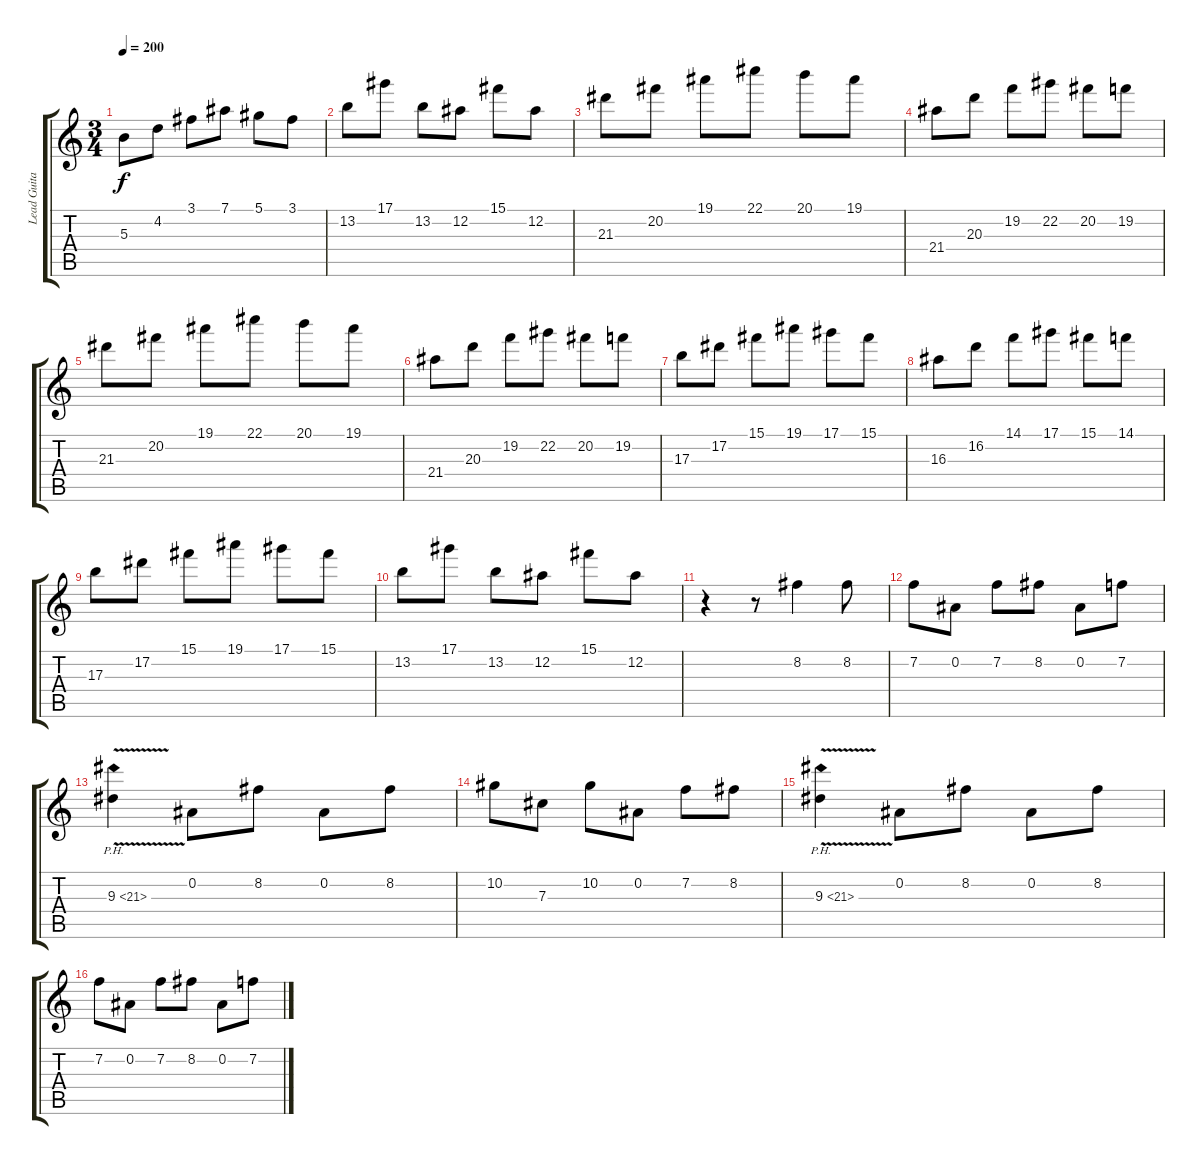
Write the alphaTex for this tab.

\track ("Lead Guitar" "Lead Guita") {instrument acousticguitarsteel}
\staff {score tabs}
\tuning (Eb4 Bb3 Gb3 Db3 Ab2 Eb2) {hide}
\ts (3 4)
\tempo 200
\clef g2
\ks c
5.3.8{dy f} 4.2.8 3.1.8 7.1.8 5.1.8 3.1.8 |
13.2.8 17.1.8 13.2.8 12.2.8 15.1.8 12.2.8 |
21.3.8 20.2.8 19.1.8 22.1.8 20.1.8 19.1.8 |
21.4.8 20.3.8 19.2.8 22.2.8 20.2.8 19.2.8 |
21.3.8 20.2.8 19.1.8 22.1.8 20.1.8 19.1.8 |
21.4.8 20.3.8 19.2.8 22.2.8 20.2.8 19.2.8 |
17.3.8 17.2.8 15.1.8 19.1.8 17.1.8 15.1.8 |
16.3.8 16.2.8 14.1.8 17.1.8 15.1.8 14.1.8 |
17.3.8 17.2.8 15.1.8 19.1.8 17.1.8 15.1.8 |
13.2.8 17.1.8 13.2.8 12.2.8 15.1.8 12.2.8 |
r.4 r.8 8.2.4 8.2.8 |
7.2.8 0.2.8 7.2.8 8.2.8 0.2.8 7.2.8 |
9.3{ph 12 v}.4 0.2.8 8.2.8 0.2.8 8.2.8 |
10.2.8 7.3.8 10.2.8 0.2.8 7.2.8 8.2.8 |
9.3{ph 12 v}.4 0.2.8 8.2.8 0.2.8 8.2.8 |
7.2.8 0.2.8 7.2.8 8.2.8 0.2.8 7.2.8
